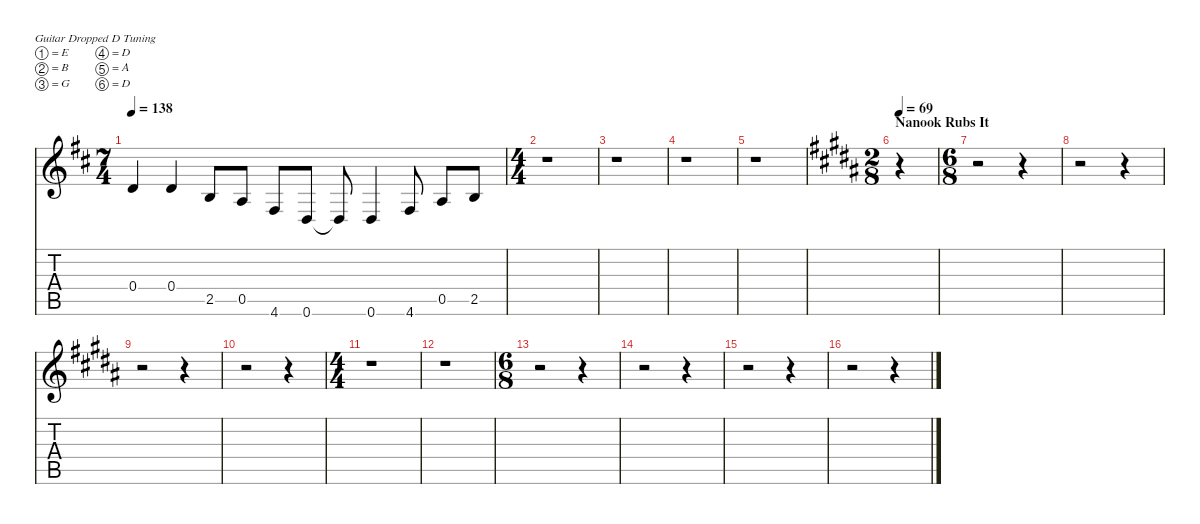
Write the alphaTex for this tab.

\defaultSystemsLayout 4
\hideDynamics
\bracketExtendMode nobrackets
\singleTrackTrackNamePolicy hidden
\multiTrackTrackNamePolicy hidden
\firstSystemTrackNameMode fullname
\firstSystemTrackNameOrientation horizontal
\otherSystemsTrackNameOrientation horizontal
\track ("Guitar 1" "el.guit.") {instrument electricguitarclean}
\staff {score tabs}
\tuning (E4 B3 G3 D3 A2 D2)
\ts (7 4)
\tempo 138
\clef g2
\ks d
0.4{acc forcenatural}.4{dy fff beam Up} 0.4{acc forcenatural}.4{beam Up} 2.5{acc forcenatural}.8{beam Up} 0.5{acc forcenatural}.8{beam Up} 4.6{acc #}.8{beam Up} 0.6{acc forcenatural}.8{beam Up} 0.6{t acc forcenatural}.8{dy f beam Up} 0.6{acc forcenatural}.4{dy fff beam Up} 4.6{acc #}.8{beam Up} 0.5{acc forcenatural}.8{beam Up} 2.5{acc forcenatural}.8{beam Up} |
\ts (4 4)
r.1{beam Down} |
r.1{beam Down} |
r.1{beam Down} |
r.1{beam Down} |
\ts (2 8)
\section ("" "Nanook Rubs It")
\tempo 69
\ks b
r.4{beam Down} |
\ts (6 8)
r.2{beam Down} r.4{beam Down} |
r.2{beam Down} r.4{beam Down} |
r.2{beam Down} r.4{beam Down} |
r.2{beam Down} r.4{beam Down} |
\ts (4 4)
r.1{beam Down} |
r.1{beam Down} |
\ts (6 8)
r.2{beam Down} r.4{beam Down} |
r.2{beam Down} r.4{beam Down} |
r.2{beam Down} r.4{beam Down} |
r.2{beam Down} r.4{beam Down}
